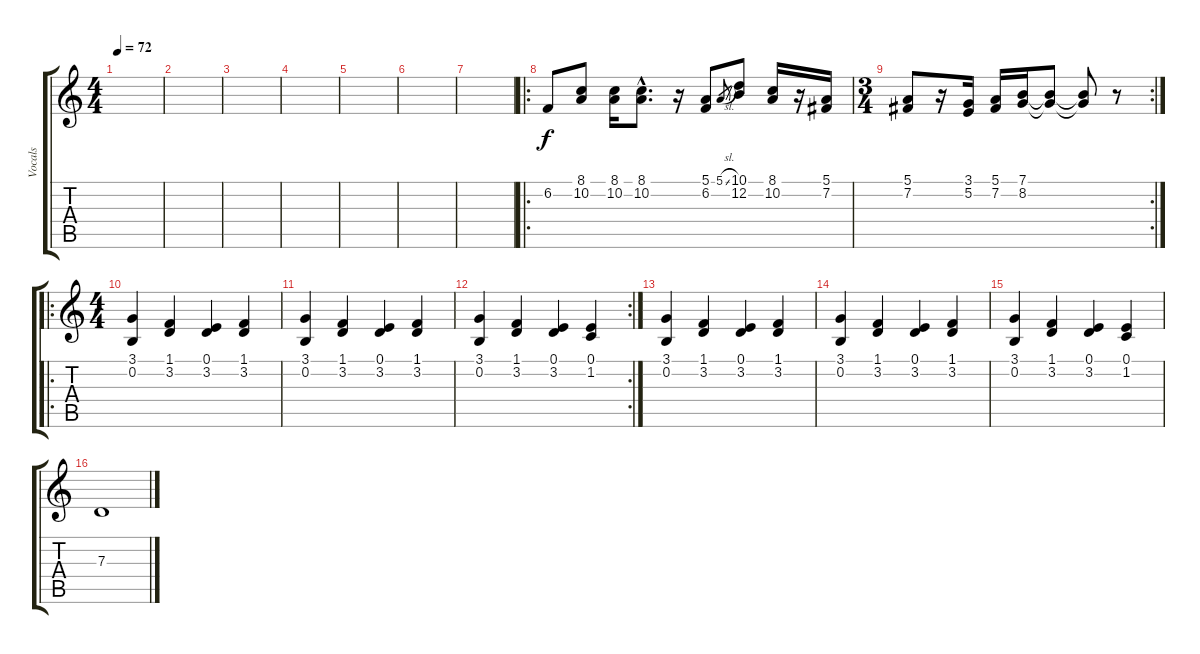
\track ("Vocals" "Vocals") {instrument choiraahs}
\staff {score tabs}
\tuning (E4 B3 G3 D3 A2 E2) {hide}
\ts (4 4)
\tempo 72
\clef g2
\ks c
|
|
|
|
|
|
|
\ro
6.2.8 (8.1 10.2).8 (8.1 10.2).16 (8.1{hac} 10.2{hac}).8{d} r.16 (5.1 6.2).8 5.1{sl}.8{gr} (10.1 12.2).8 (8.1 10.2).16 r.16 (5.1 7.2).16 |
\rc 2
\ts (3 4)
(5.1 7.2).8 r.16 (3.1 5.2).16 (5.1 7.2).16 (7.1 8.2).16 (7.1{t} 8.2{t}).8 (7.1{t} 8.2{t}).8 r.8 |
\ro
\ts (4 4)
(3.1 0.2).4 (1.1 3.2).4 (0.1 3.2).4 (1.1 3.2).4 |
(3.1 0.2).4 (1.1 3.2).4 (0.1 3.2).4 (1.1 3.2).4 |
\rc 2
(3.1 0.2).4 (1.1 3.2).4 (0.1 3.2).4 (0.1 1.2).4 |
(3.1 0.2).4 (1.1 3.2).4 (0.1 3.2).4 (1.1 3.2).4 |
(3.1 0.2).4 (1.1 3.2).4 (0.1 3.2).4 (1.1 3.2).4 |
(3.1 0.2).4 (1.1 3.2).4 (0.1 3.2).4 (0.1 1.2).4 |
7.3.1{volume 0}
